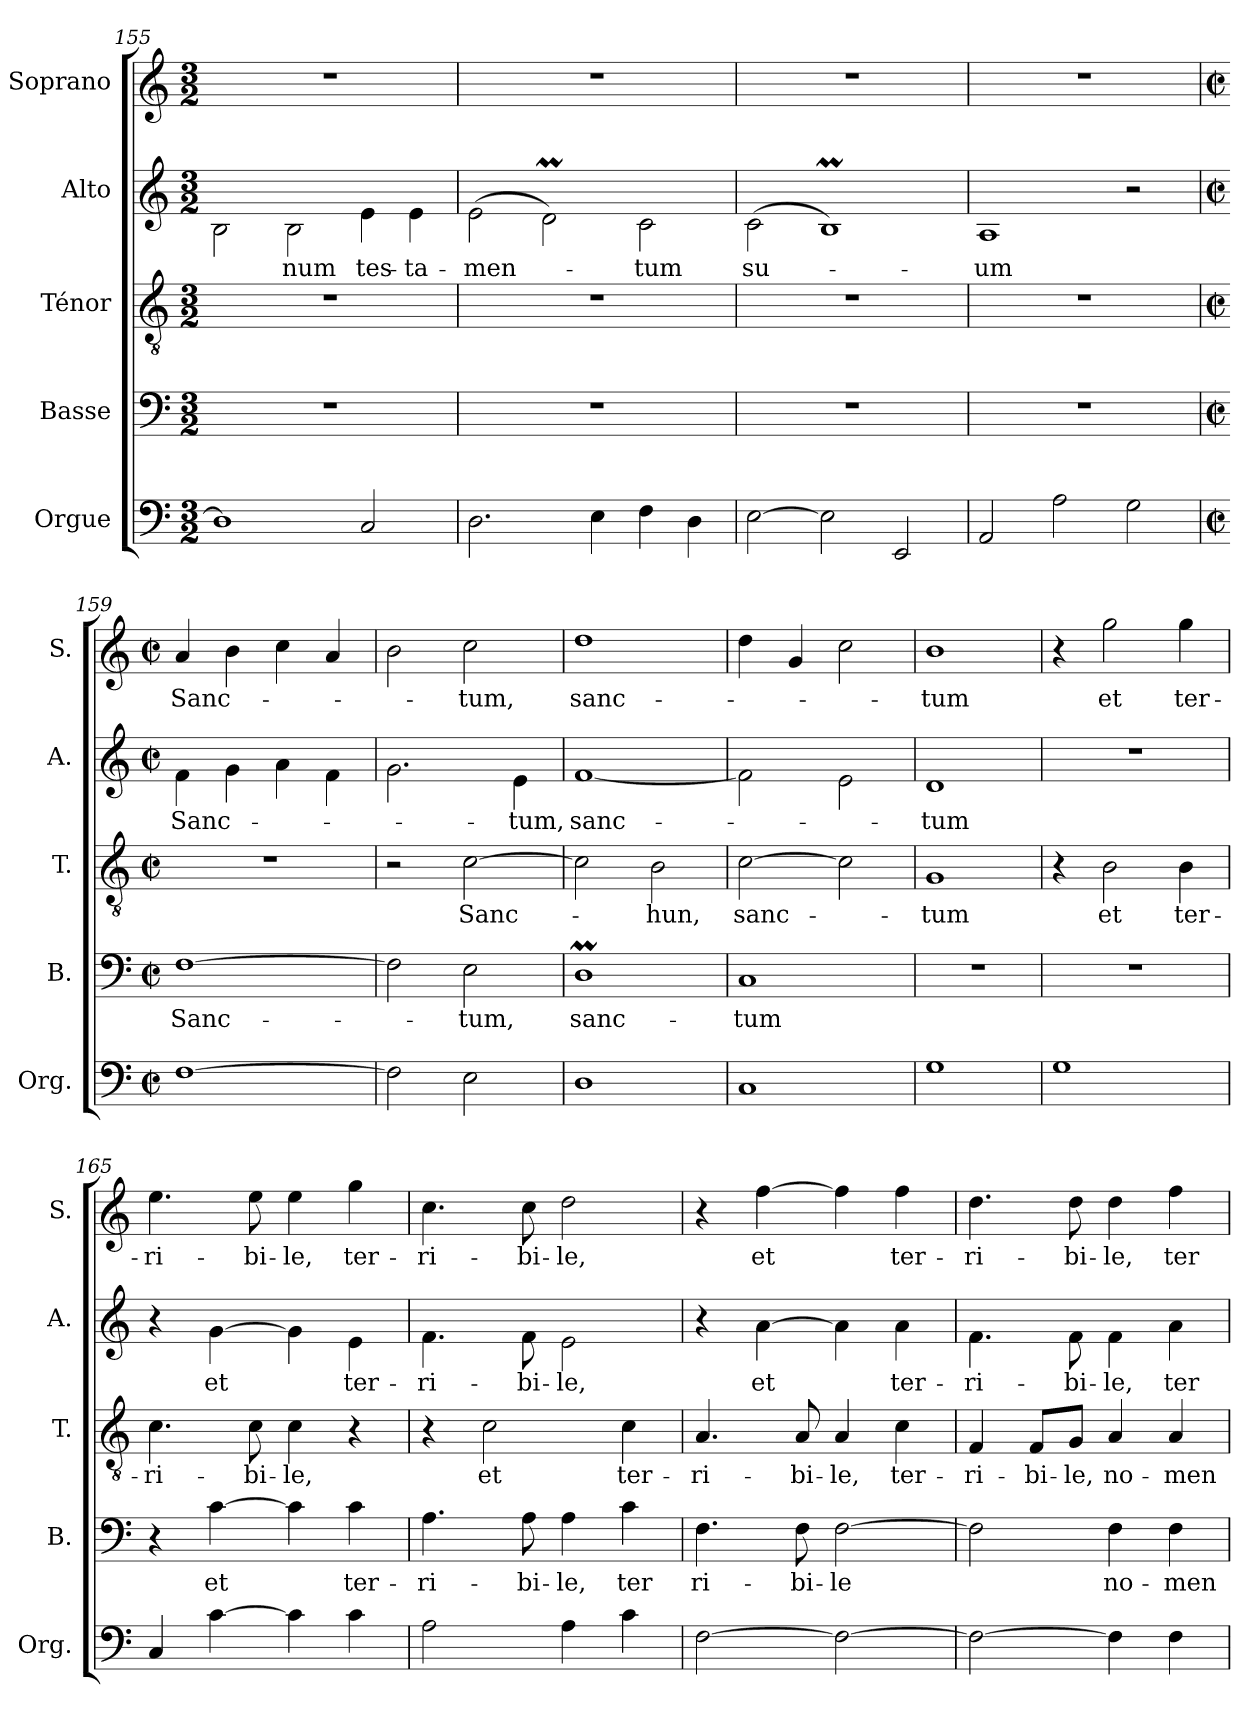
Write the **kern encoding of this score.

**kern	**kern	**text	**kern	**text	**kern	**text	**kern	**text
*part5	*part4	*part4	*part3	*part3	*part2	*part2	*part1	*part1
*staff5	*staff4	*staff4	*staff3	*staff3	*staff2	*staff2	*staff1	*staff1
*I"Orgue	*I"Basse	*	*I"Ténor	*	*I"Alto	*	*I"Soprano	*
*I'Org.	*I'B.	*	*I'T.	*	*I'A.	*	*I'S.	*
*clefF4	*clefF4	*	*clefGv2	*	*clefG2	*	*clefG2	*
*k[]	*k[]	*	*k[]	*	*k[]	*	*k[]	*
*M3/2	*M3/2	*	*M3/2	*	*M3/2	*	*M3/2	*
=155	=155	=155	=155	=155	=155	=155	=155	=155
1D]	1.r	.	1.r	.	2B\	.	1.r	.
!	!	!	!	!	!	!LO:LY:b	!	!
.	.	.	.	.	2B\	-num	.	.
!	!	!	!	!	!	!LO:LY:b	!	!
2C/	.	.	.	.	4e\	tes-	.	.
!	!	!	!	!	!	!LO:LY:b	!	!
.	.	.	.	.	4e\	-ta-	.	.
=156	=156	=156	=156	=156	=156	=156	=156	=156
!	!	!	!	!	!	!LO:LY:b	!	!
2.D\	1.r	.	1.r	.	(>2e\	-men-	1.r	.
.	.	.	.	.	2dM\)	.	.	.
4E\	.	.	.	.	.	.	.	.
!	!	!	!	!	!	!LO:LY:b	!	!
4F\	.	.	.	.	2c\	-tum	.	.
4D\	.	.	.	.	.	.	.	.
=157	=157	=157	=157	=157	=157	=157	=157	=157
!	!	!	!	!	!	!LO:LY:b	!	!
[2E\	1.r	.	1.r	.	(>2c\	su-	1.r	.
2E\]	.	.	.	.	1Bm)	.	.	.
2EE/	.	.	.	.	.	.	.	.
!!LO:LB:g=z
=158	=158	=158	=158	=158	=158	=158	=158	=158
!	!	!	!	!	!	!LO:LY:b	!	!
2AA/	1.r	.	1.r	.	1A	-um	1.r	.
2A\	.	.	.	.	.	.	.	.
2G\	.	.	.	.	2r	.	.	.
=159	=159	=159	=159	=159	=159	=159	=159	=159
*M2/2	*M2/2	*	*M2/2	*	*M2/2	*	*M2/2	*
*met(c|)	*met(c|)	*	*met(c|)	*	*met(c|)	*	*met(c|)	*
*	*	*	*	*	*	*	*MM92	*
!	!	!LO:LY:b	!	!	!	!LO:LY:b	!	!LO:LY:b
[1F	[1F	Sanc-	1r	.	4f\	Sanc-	4a/	Sanc-
.	.	.	.	.	4g\	.	4b\	.
.	.	.	.	.	4a\	.	4cc\	.
.	.	.	.	.	4f\	.	4a/	.
=160	=160	=160	=160	=160	=160	=160	=160	=160
2F\]	2F\]	.	2r	.	2.g\	.	2b\	.
!	!	!LO:LY:b	!	!LO:LY:b	!	!	!	!LO:LY:b
2E\	2E\	-tum,	[2c\	Sanc-	.	.	2cc\	-tum,
!	!	!	!	!	!	!LO:LY:b	!	!
.	.	.	.	.	4e\	-tum,	.	.
=161	=161	=161	=161	=161	=161	=161	=161	=161
!	!	!LO:LY:b	!	!	!	!LO:LY:b	!	!LO:LY:b
1D	1DM	sanc-	2c\]	.	[1f	sanc-	1dd	sanc-
!	!	!	!	!LO:LY:b	!	!	!	!
.	.	.	2B\	-hun,	.	.	.	.
=162	=162	=162	=162	=162	=162	=162	=162	=162
!	!	!LO:LY:b	!	!LO:LY:b	!	!	!	!
1C	1C	-tum	[2c\	sanc-	2f\]	.	4dd\	.
.	.	.	.	.	.	.	4g/	.
.	.	.	2c\]	.	2e\	.	2cc\	.
=163	=163	=163	=163	=163	=163	=163	=163	=163
!	!	!	!	!LO:LY:b	!	!LO:LY:b	!	!LO:LY:b
1G	1r	.	1G	-tum	1d	-tum	1b	-tum
=164	=164	=164	=164	=164	=164	=164	=164	=164
1G	1r	.	4r	.	1r	.	4r	.
*	*	*	*	*	*	*	*MM200	*
!	!	!	!	!LO:LY:b	!	!	!	!LO:LY:b
.	.	.	2B\	et	.	.	2gg\	et
!	!	!	!	!LO:LY:b	!	!	!	!LO:LY:b
.	.	.	4B\	ter-	.	.	4gg\	ter-
=165	=165	=165	=165	=165	=165	=165	=165	=165
!	!	!	!	!LO:LY:b	!	!	!	!LO:LY:b
4C/	4r	.	4.c\	-ri-	4r	.	4.ee\	-ri-
!	!	!LO:LY:b	!	!	!	!LO:LY:b	!	!
[4c\	[4c\	et	.	.	[4g\	et	.	.
!	!	!	!	!LO:LY:b	!	!	!	!LO:LY:b
.	.	.	8c\	-bi-	.	.	8ee\	-bi-
!	!	!	!	!LO:LY:b	!	!	!	!LO:LY:b
4c\]	4c\]	.	4c\	-le,	4g\]	.	4ee\	-le,
!	!	!LO:LY:b	!	!	!	!LO:LY:b	!	!LO:LY:b
4c\	4c\	ter-	4r	.	4e\	ter-	4gg\	ter-
=166	=166	=166	=166	=166	=166	=166	=166	=166
!	!	!LO:LY:b	!	!	!	!LO:LY:b	!	!LO:LY:b
2A\	4.A\	-ri-	4r	.	4.f\	-ri-	4.cc\	-ri-
!	!	!	!	!LO:LY:b	!	!	!	!
.	.	.	2c\	et	.	.	.	.
!	!	!LO:LY:b	!	!	!	!LO:LY:b	!	!LO:LY:b
.	8A\	-bi-	.	.	8f\	-bi-	8cc\	-bi-
!	!	!LO:LY:b	!	!	!	!LO:LY:b	!	!LO:LY:b
4A\	4A\	-le,	.	.	2e\	-le,	2dd\	-le,
!	!	!LO:LY:b	!	!LO:LY:b	!	!	!	!
4c\	4c\	ter	4c\	ter-	.	.	.	.
=167	=167	=167	=167	=167	=167	=167	=167	=167
!	!	!LO:LY:b	!	!LO:LY:b	!	!	!	!
[2F\	4.F\	ri-	4.A/	-ri-	4r	.	4r	.
!	!	!	!	!	!	!LO:LY:b	!	!LO:LY:b
.	.	.	.	.	[4a\	et	[4ff\	et
!	!	!LO:LY:b	!	!LO:LY:b	!	!	!	!
.	8F\	-bi-	8A/	-bi-	.	.	.	.
!	!	!LO:LY:b	!	!LO:LY:b	!	!	!	!
2F\_	[2F\	-le	4A/	-le,	4a\]	.	4ff\]	.
!	!	!	!	!LO:LY:b	!	!LO:LY:b	!	!LO:LY:b
.	.	.	4c\	ter-	4a\	ter-	4ff\	ter-
=168	=168	=168	=168	=168	=168	=168	=168	=168
!	!	!	!	!LO:LY:b	!	!LO:LY:b	!	!LO:LY:b
2F\_	2F\]	.	4F/	-ri-	4.f\	-ri-	4.dd\	-ri-
!	!	!	!	!LO:LY:b	!	!	!	!
.	.	.	8F/L	-bi-	.	.	.	.
!	!	!	!	!LO:LY:b	!	!LO:LY:b	!	!LO:LY:b
.	.	.	8G/J	-le,	8f\	-bi-	8dd\	-bi-
!	!	!LO:LY:b	!	!LO:LY:b	!	!LO:LY:b	!	!LO:LY:b
4F\]	4F\	no-	4A/	no-	4f\	-le,	4dd\	-le,
!	!	!LO:LY:b	!	!LO:LY:b	!	!LO:LY:b	!	!LO:LY:b
4F\	4F\	-men	4A/	-men	4a\	ter-	4ff\	ter-
=	=	=	=	=	=	=	=	=
*-	*-	*-	*-	*-	*-	*-	*-	*-
